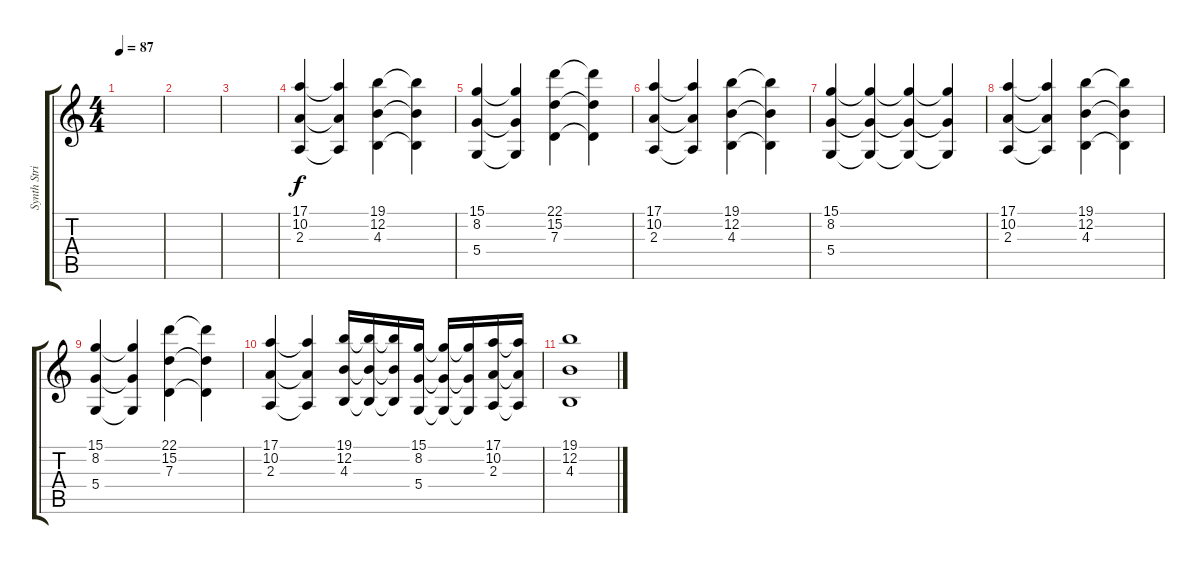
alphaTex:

\track ("Synth String" "Synth Stri") {instrument synthstrings1}
\staff {score tabs}
\tuning (E4 B3 G3 D3 A2 E2) {hide}
\ts (4 4)
\tempo 87
\clef g2
\ks c
|
|
|
(17.1 10.2 2.3).4 (17.1{t} 10.2{t} 2.3{t}).4 (19.1 12.2 4.3).4 (19.1{t} 12.2{t} 4.3{t}).4 |
(15.1 8.2 5.4).4 (15.1{t} 8.2{t} 5.4{t}).4 (22.1 15.2 7.3).4 (22.1{t} 15.2{t} 7.3{t}).4 |
(17.1 10.2 2.3).4 (17.1{t} 10.2{t} 2.3{t}).4 (19.1 12.2 4.3).4 (19.1{t} 12.2{t} 4.3{t}).4 |
(15.1 8.2 5.4).4 (15.1{t} 8.2{t} 5.4{t}).4 (15.1{t} 8.2{t} 5.4{t}).4 (15.1{t} 8.2{t} 5.4{t}).4 |
(17.1 10.2 2.3).4 (17.1{t} 10.2{t} 2.3{t}).4 (19.1 12.2 4.3).4 (19.1{t} 12.2{t} 4.3{t}).4 |
(15.1 8.2 5.4).4 (15.1{t} 8.2{t} 5.4{t}).4 (22.1 15.2 7.3).4 (22.1{t} 15.2{t} 7.3{t}).4 |
(17.1 10.2 2.3).4 (17.1{t} 10.2{t} 2.3{t}).4 (19.1 12.2 4.3).16 (19.1{t} 12.2{t} 4.3{t}).16 (19.1{t} 12.2{t} 4.3{t}).16 (15.1 8.2 5.4).16 (15.1{t} 8.2{t} 5.4{t}).16 (15.1{t} 8.2{t} 5.4{t}).16 (17.1 10.2 2.3).16 (17.1{t} 10.2{t} 2.3{t}).16 |
(19.1 12.2 4.3).1
